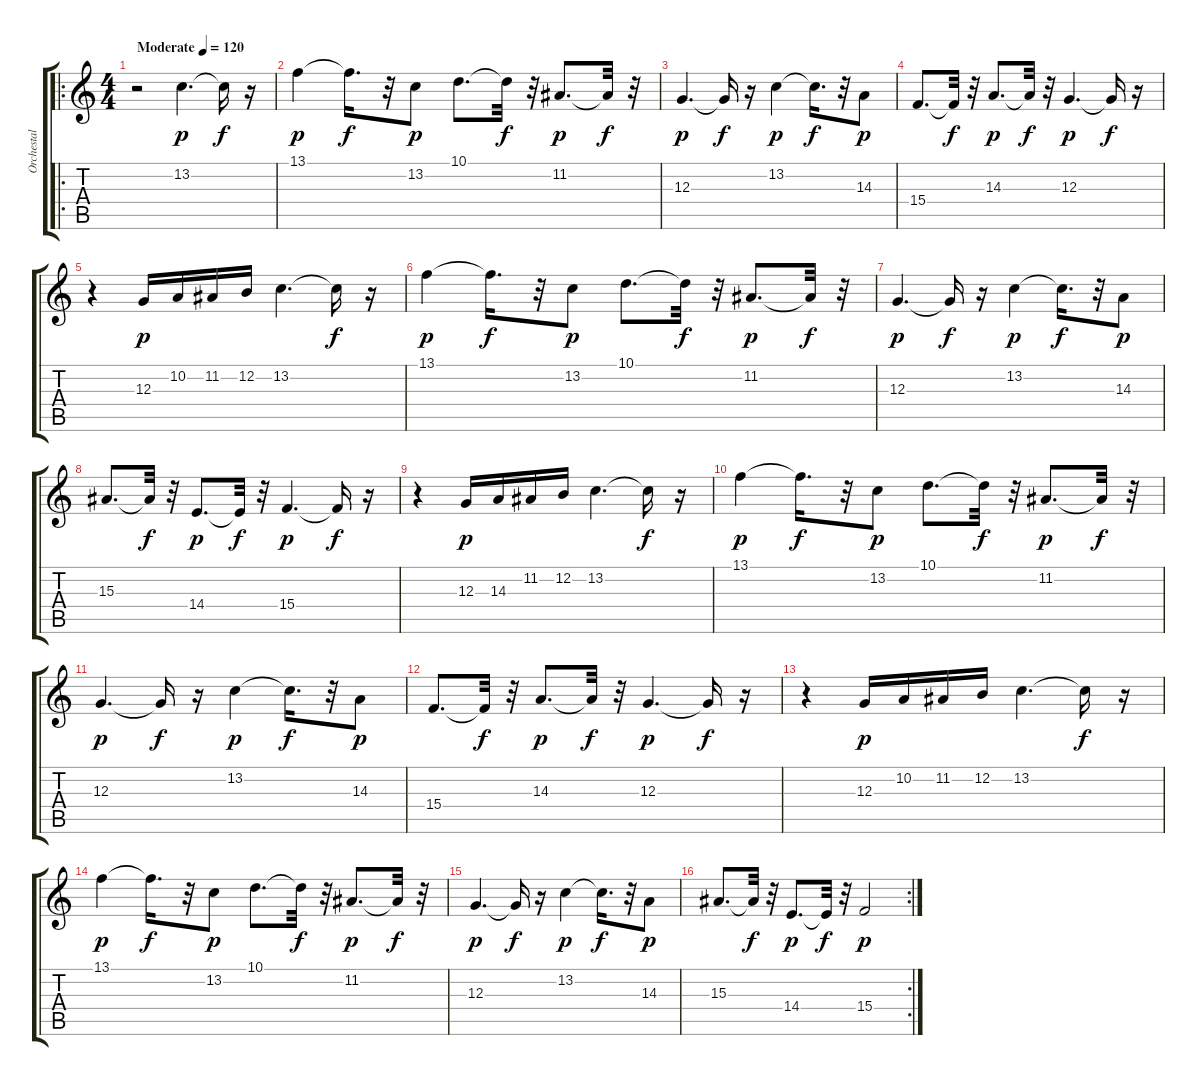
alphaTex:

\track ("Orchestal Harp" "Orchestal ") {instrument orchestralharp}
\staff {score tabs}
\tuning (E4 B3 G3 D3 A2 E2) {hide}
\ro
\ts (4 4)
\tempo (120 "Moderate")
\tempo 201
\tempo (120 "Moderate")
\clef g2
\ks c
r.2{dy p instrument orchestralharp} 13.2.4{d} 13.2{t}.16{dy f} r.16 |
13.1.4{dy p} 13.1{t}.16{d dy f} r.32 13.2.8{dy p} 10.1.8{d} 10.1{t}.32{dy f} r.32 11.2.8{d dy p} 11.2{t}.32{dy f} r.32 |
12.3.4{d dy p} 12.3{t}.16{dy f} r.16 13.2.4{dy p} 13.2{t}.16{d dy f} r.32 14.3.8{dy p} |
15.4.8{d} 15.4{t}.32{dy f} r.32 14.3.8{d dy p} 14.3{t}.32{dy f} r.32 12.3.4{d dy p} 12.3{t}.16{dy f} r.16 |
r.4 12.3.16{dy p} 10.2.16 11.2.16 12.2.16 13.2.4{d} 13.2{t}.16{dy f} r.16 |
13.1.4{dy p} 13.1{t}.16{d dy f} r.32 13.2.8{dy p} 10.1.8{d} 10.1{t}.32{dy f} r.32 11.2.8{d dy p} 11.2{t}.32{dy f} r.32 |
12.3.4{d dy p} 12.3{t}.16{dy f} r.16 13.2.4{dy p} 13.2{t}.16{d dy f} r.32 14.3.8{dy p} |
15.3.8{d} 15.3{t}.32{dy f} r.32 14.4.8{d dy p} 14.4{t}.32{dy f} r.32 15.4.4{d dy p} 15.4{t}.16{dy f} r.16 |
r.4 12.3.16{dy p} 14.3.16 11.2.16 12.2.16 13.2.4{d} 13.2{t}.16{dy f} r.16 |
13.1.4{dy p} 13.1{t}.16{d dy f} r.32 13.2.8{dy p} 10.1.8{d} 10.1{t}.32{dy f} r.32 11.2.8{d dy p} 11.2{t}.32{dy f} r.32 |
12.3.4{d dy p} 12.3{t}.16{dy f} r.16 13.2.4{dy p} 13.2{t}.16{d dy f} r.32 14.3.8{dy p} |
15.4.8{d} 15.4{t}.32{dy f} r.32 14.3.8{d dy p} 14.3{t}.32{dy f} r.32 12.3.4{d dy p} 12.3{t}.16{dy f} r.16 |
r.4 12.3.16{dy p} 10.2.16 11.2.16 12.2.16 13.2.4{d} 13.2{t}.16{dy f} r.16 |
13.1.4{dy p} 13.1{t}.16{d dy f} r.32 13.2.8{dy p} 10.1.8{d} 10.1{t}.32{dy f} r.32 11.2.8{d dy p} 11.2{t}.32{dy f} r.32 |
12.3.4{d dy p} 12.3{t}.16{dy f} r.16 13.2.4{dy p} 13.2{t}.16{d dy f} r.32 14.3.8{dy p} |
\rc 2
15.3.8{d} 15.3{t}.32{dy f} r.32 14.4.8{d dy p} 14.4{t}.32{dy f} r.32 15.4.2{dy p}
